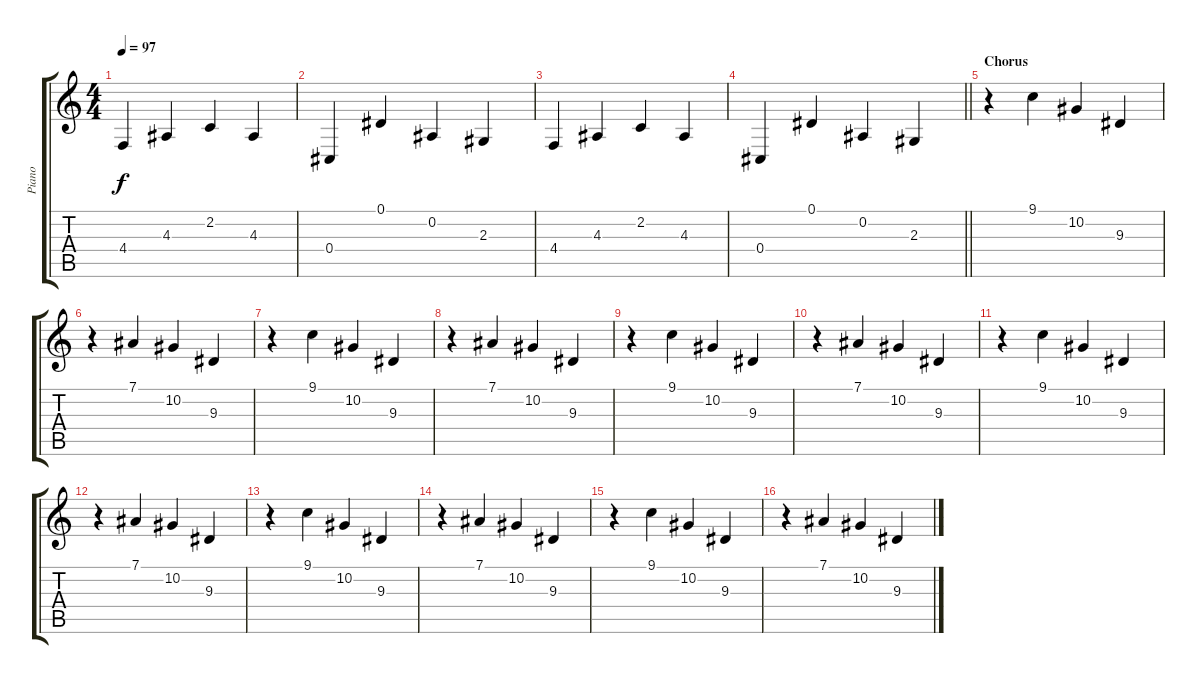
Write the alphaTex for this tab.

\track ("Piano" "Piano") {instrument electricgrandpiano}
\staff {score tabs}
\tuning (Eb4 Bb3 Gb3 Db3 Ab2 Db2) {hide}
\ts (4 4)
\tempo 97
\clef g2
\ks c
4.4.4{dy f} 4.3.4 2.2.4 4.3.4 |
0.4.4 0.1.4 0.2.4 2.3.4 |
4.4.4 4.3.4 2.2.4 4.3.4 |
\barLineRight lightlight
0.4.4 0.1.4 0.2.4 2.3.4 |
\section ("" "Chorus")
r.4 9.1.4 10.2.4 9.3.4 |
r.4 7.1.4 10.2.4 9.3.4 |
r.4 9.1.4 10.2.4 9.3.4 |
r.4 7.1.4 10.2.4 9.3.4 |
r.4 9.1.4 10.2.4 9.3.4 |
r.4 7.1.4 10.2.4 9.3.4 |
r.4 9.1.4 10.2.4 9.3.4 |
r.4 7.1.4 10.2.4 9.3.4 |
r.4 9.1.4 10.2.4 9.3.4 |
r.4 7.1.4 10.2.4 9.3.4 |
r.4 9.1.4 10.2.4 9.3.4 |
r.4 7.1.4 10.2.4 9.3.4
